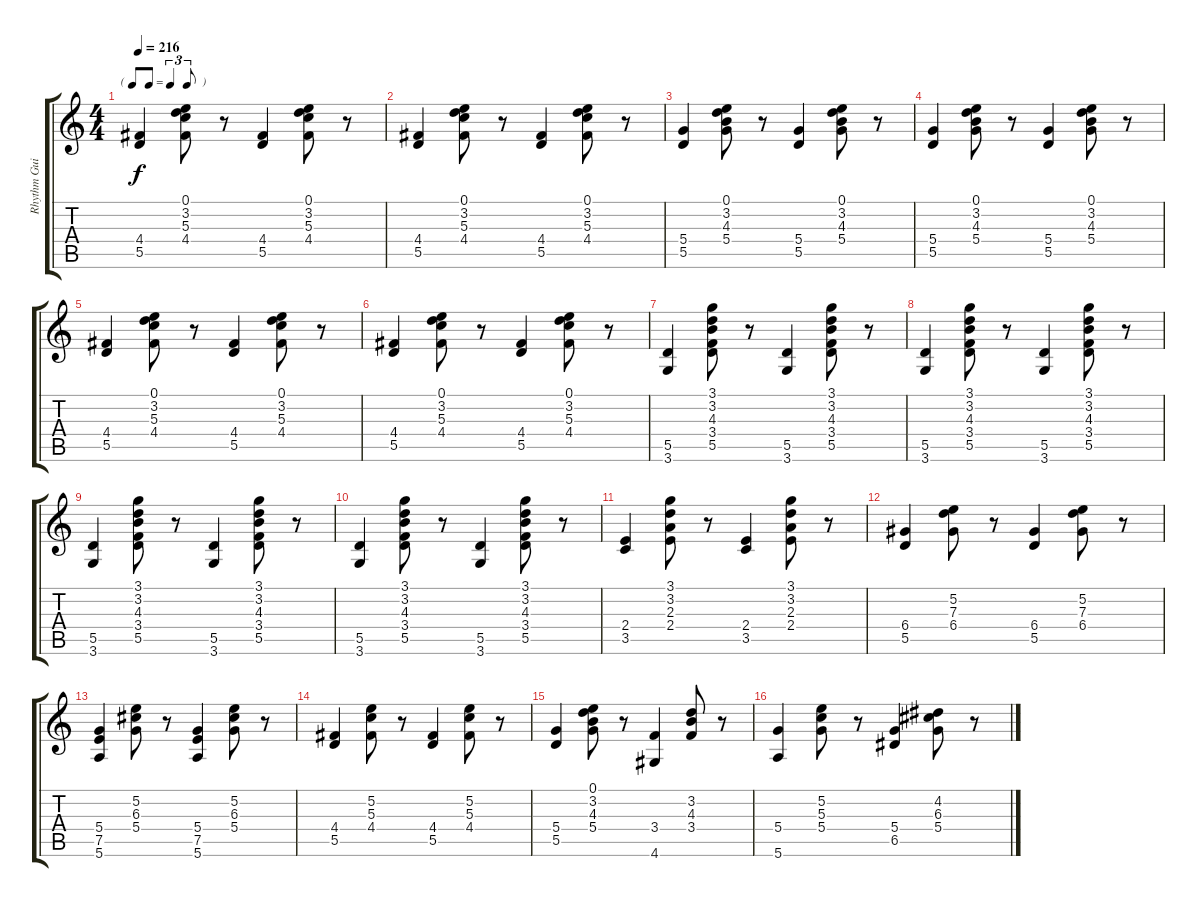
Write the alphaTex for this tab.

\track ("Rhythm Guitar 2" "Rhythm Gui") {instrument acousticguitarnylon}
\staff {score tabs}
\tuning (E4 B3 G3 D3 A2 E2) {hide}
\ts (4 4)
\tf triplet8th
\tempo 216
\clef g2
\ks c
(4.4 5.5).4{dy f} (0.1 3.2 5.3 4.4).8 r.8 (4.4 5.5).4 (0.1 3.2 5.3 4.4).8 r.8 |
(4.4 5.5).4 (0.1 3.2 5.3 4.4).8 r.8 (4.4 5.5).4 (0.1 3.2 5.3 4.4).8 r.8 |
(5.4 5.5).4 (0.1 3.2 4.3 5.4).8 r.8 (5.4 5.5).4 (0.1 3.2 4.3 5.4).8 r.8 |
(5.4 5.5).4 (0.1 3.2 4.3 5.4).8 r.8 (5.4 5.5).4 (0.1 3.2 4.3 5.4).8 r.8 |
(4.4 5.5).4 (0.1 3.2 5.3 4.4).8 r.8 (4.4 5.5).4 (0.1 3.2 5.3 4.4).8 r.8 |
(4.4 5.5).4 (0.1 3.2 5.3 4.4).8 r.8 (4.4 5.5).4 (0.1 3.2 5.3 4.4).8 r.8 |
(5.5 3.6).4 (3.1 3.2 4.3 3.4 5.5).8 r.8 (5.5 3.6).4 (3.1 3.2 4.3 3.4 5.5).8 r.8 |
(5.5 3.6).4 (3.1 3.2 4.3 3.4 5.5).8 r.8 (5.5 3.6).4 (3.1 3.2 4.3 3.4 5.5).8 r.8 |
(5.5 3.6).4 (3.1 3.2 4.3 3.4 5.5).8 r.8 (5.5 3.6).4 (3.1 3.2 4.3 3.4 5.5).8 r.8 |
(5.5 3.6).4 (3.1 3.2 4.3 3.4 5.5).8 r.8 (5.5 3.6).4 (3.1 3.2 4.3 3.4 5.5).8 r.8 |
(2.4 3.5).4 (3.1 3.2 2.3 2.4).8 r.8 (2.4 3.5).4 (3.1 3.2 2.3 2.4).8 r.8 |
(6.4 5.5).4 (5.2 7.3 6.4).8 r.8 (6.4 5.5).4 (5.2 7.3 6.4).8 r.8 |
(5.4 7.5 5.6).4 (5.2 6.3 5.4).8 r.8 (5.4 7.5 5.6).4 (5.2 6.3 5.4).8 r.8 |
(4.4 5.5).4 (5.2 5.3 4.4).8 r.8 (4.4 5.5).4 (5.2 5.3 4.4).8 r.8 |
(5.4 5.5).4 (0.1 3.2 4.3 5.4).8 r.8 (3.4 4.6).4 (3.2 4.3 3.4).8 r.8 |
(5.4 5.6).4 (5.2 5.3 5.4).8 r.8 (5.4 6.5).4 (4.2 6.3 5.4).8 r.8
